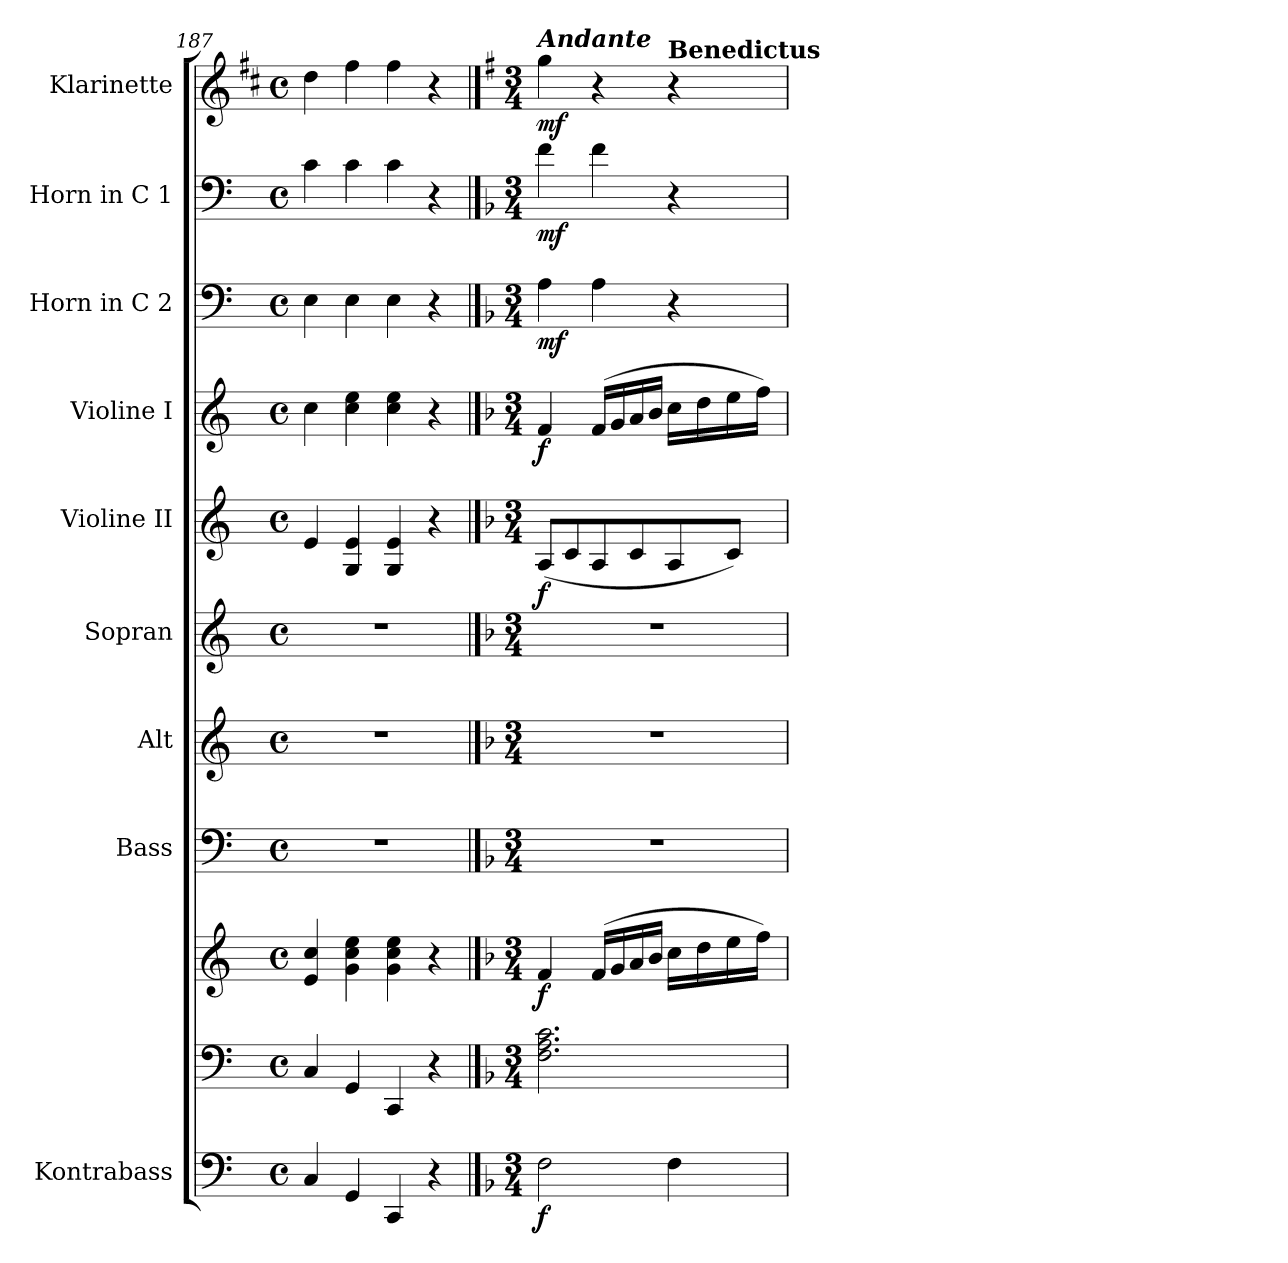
**kern	**dynam	**kern	**kern	**dynam	**kern	**kern	**kern	**kern	**dynam	**kern	**dynam	**kern	**dynam	**kern	**dynam	**kern	**dynam
*part10	*part10	*part9	*part9	*part9	*part8	*part7	*part6	*part5	*part5	*part4	*part4	*part3	*part3	*part2	*part2	*part1	*part1
*staff11	*staff11	*staff10	*staff9	*staff9/10	*staff8	*staff7	*staff6	*staff5	*staff5	*staff4	*staff4	*staff3	*staff3	*staff2	*staff2	*staff1	*staff1
*I"Kontrabass	*	*	*	*	*I"Bass	*I"Alt	*I"Sopran	*I"Violine II	*	*I"Violine I	*	*I"Horn in C 2	*	*I"Horn in C 1	*	*I"Klarinette	*
*I'Kb.	*	*	*	*	*I'B.	*I'A.	*I'S.	*I'Vl. II	*	*I'Vl. I	*	*I'Horn 2	*	*I'Horn 1	*	*I'Kl.	*
*clefF4	*	*clefF4	*clefG2	*	*clefF4	*clefG2	*clefG2	*clefG2	*	*clefG2	*	*clefF4	*	*clefF4	*	*clefG2	*
*ITrd7c12	*	*	*	*	*	*	*	*	*	*	*	*	*	*	*	*ITrd1c2	*
*k[]	*	*k[]	*k[]	*	*k[]	*k[]	*k[]	*k[]	*	*k[]	*	*k[]	*	*k[]	*	*k[]	*
*C:	*	*C:	*C:	*	*C:	*C:	*C:	*C:	*	*C:	*	*C:	*	*C:	*	*C:	*
*M4/4	*	*M4/4	*M4/4	*	*M4/4	*M4/4	*M4/4	*M4/4	*	*M4/4	*	*M4/4	*	*M4/4	*	*M4/4	*
*met(c)	*	*met(c)	*met(c)	*	*met(c)	*met(c)	*met(c)	*met(c)	*	*met(c)	*	*met(c)	*	*met(c)	*	*met(c)	*
=187	=187	=187	=187	=187	=187	=187	=187	=187	=187	=187	=187	=187	=187	=187	=187	=187	=187
4CC/	.	4C/	4e/ 4cc/	.	1r	1r	1r	4e/	.	4cc\	.	4E\	.	4c\	.	4cc\	.
4GGG/	.	4GG/	4g\ 4cc\ 4ee\	.	.	.	.	4G/ 4e/	.	4cc\ 4ee\	.	4E\	.	4c\	.	4ee\	.
4CCC/	.	4CC/	4g\ 4cc\ 4ee\	.	.	.	.	4G/ 4e/	.	4cc\ 4ee\	.	4E\	.	4c\	.	4ee\	.
4r	.	4r	4r	.	.	.	.	4r	.	4r	.	4r	.	4r	.	4r	.
!!LO:PB:g=z
==188	==188	==188	==188	==188	==188	==188	==188	==188	==188	==188	==188	==188	==188	==188	==188	==188	==188
*k[b-]	*	*k[b-]	*k[b-]	*	*k[b-]	*k[b-]	*k[b-]	*k[b-]	*	*k[b-]	*	*k[b-]	*	*k[b-]	*	*k[b-]	*
*F:	*	*F:	*F:	*	*F:	*F:	*F:	*F:	*	*F:	*	*F:	*	*F:	*	*F:	*
*M3/4	*	*M3/4	*M3/4	*	*M3/4	*M3/4	*M3/4	*M3/4	*	*M3/4	*	*M3/4	*	*M3/4	*	*M3/4	*
!	!	!	!	!	!	!	!	!	!	!	!	!	!	!	!	!LO:TX:a:Bi:t=Andante	!
!	!LO:DY:b	!	!	!LO:DY:b	!	!	!	!	!LO:DY:b	!	!LO:DY:b	!	!LO:DY:b	!	!LO:DY:b	!	!LO:DY:b
2FF\	f	2.F\ 2.A\ 2.c\	4f/	f	2.r	2.r	2.r	(<8A/L	f	4f/	f	4A\	mf	4f\	mf	4ff\	mf
.	.	.	.	.	.	.	.	8c/	.	.	.	.	.	.	.	.	.
.	.	.	(>16f/LL	.	.	.	.	8A/	.	(>16f/LL	.	4A\	.	4f\	.	4r	.
.	.	.	16g/	.	.	.	.	.	.	16g/	.	.	.	.	.	.	.
.	.	.	16a/	.	.	.	.	8c/	.	16a/	.	.	.	.	.	.	.
.	.	.	16b-/JJ	.	.	.	.	.	.	16b-/JJ	.	.	.	.	.	.	.
!	!	!	!	!	!	!	!	!	!	!	!	!	!	!	!	!LO:TX:a:B:t=Benedictus	!
4FF\	.	.	16cc\LL	.	.	.	.	8A/	.	16cc\LL	.	4r	.	4r	.	4r	.
.	.	.	16dd\	.	.	.	.	.	.	16dd\	.	.	.	.	.	.	.
.	.	.	16ee\	.	.	.	.	8c/J)	.	16ee\	.	.	.	.	.	.	.
.	.	.	16ff\JJ)	.	.	.	.	.	.	16ff\JJ)	.	.	.	.	.	.	.
=	=	=	=	=	=	=	=	=	=	=	=	=	=	=	=	=	=
*-	*-	*-	*-	*-	*-	*-	*-	*-	*-	*-	*-	*-	*-	*-	*-	*-	*-
